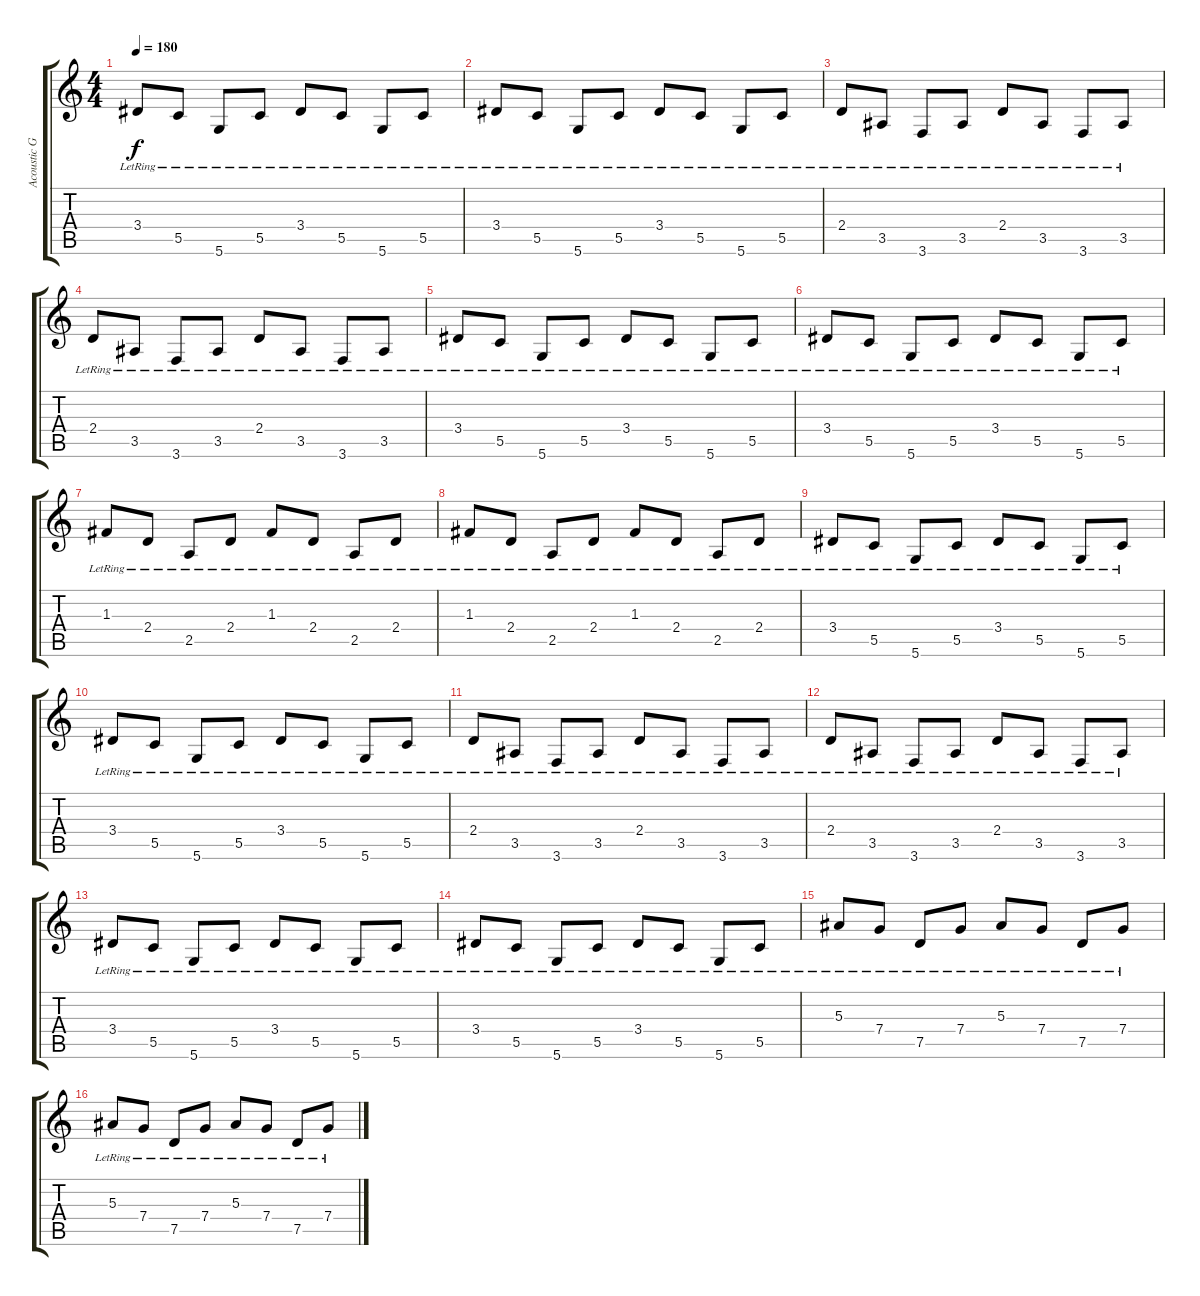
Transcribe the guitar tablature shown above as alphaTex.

\track ("Acoustic Guitar I" "Acoustic G") {instrument acousticguitarsteel}
\staff {score tabs}
\tuning (D4 A3 F3 C3 G2 D2) {hide}
\ts (4 4)
\tempo 180
\clef g2
\ks c
3.4{lr}.8{dy f} 5.5{lr}.8 5.6{lr}.8 5.5{lr}.8 3.4{lr}.8 5.5{lr}.8 5.6{lr}.8 5.5{lr}.8 |
3.4{lr}.8 5.5{lr}.8 5.6{lr}.8 5.5{lr}.8 3.4{lr}.8 5.5{lr}.8 5.6{lr}.8 5.5{lr}.8 |
2.4{lr}.8 3.5{lr}.8 3.6{lr}.8 3.5{lr}.8 2.4{lr}.8 3.5{lr}.8 3.6{lr}.8 3.5{lr}.8 |
2.4{lr}.8 3.5{lr}.8 3.6{lr}.8 3.5{lr}.8 2.4{lr}.8 3.5{lr}.8 3.6{lr}.8 3.5{lr}.8 |
3.4{lr}.8 5.5{lr}.8 5.6{lr}.8 5.5{lr}.8 3.4{lr}.8 5.5{lr}.8 5.6{lr}.8 5.5{lr}.8 |
3.4{lr}.8 5.5{lr}.8 5.6{lr}.8 5.5{lr}.8 3.4{lr}.8 5.5{lr}.8 5.6{lr}.8 5.5{lr}.8 |
1.3{lr}.8 2.4{lr}.8 2.5{lr}.8 2.4{lr}.8 1.3{lr}.8 2.4{lr}.8 2.5{lr}.8 2.4{lr}.8 |
1.3{lr}.8 2.4{lr}.8 2.5{lr}.8 2.4{lr}.8 1.3{lr}.8 2.4{lr}.8 2.5{lr}.8 2.4{lr}.8 |
3.4{lr}.8 5.5{lr}.8 5.6{lr}.8 5.5{lr}.8 3.4{lr}.8 5.5{lr}.8 5.6{lr}.8 5.5{lr}.8 |
3.4{lr}.8 5.5{lr}.8 5.6{lr}.8 5.5{lr}.8 3.4{lr}.8 5.5{lr}.8 5.6{lr}.8 5.5{lr}.8 |
2.4{lr}.8 3.5{lr}.8 3.6{lr}.8 3.5{lr}.8 2.4{lr}.8 3.5{lr}.8 3.6{lr}.8 3.5{lr}.8 |
2.4{lr}.8 3.5{lr}.8 3.6{lr}.8 3.5{lr}.8 2.4{lr}.8 3.5{lr}.8 3.6{lr}.8 3.5{lr}.8 |
3.4{lr}.8 5.5{lr}.8 5.6{lr}.8 5.5{lr}.8 3.4{lr}.8 5.5{lr}.8 5.6{lr}.8 5.5{lr}.8 |
3.4{lr}.8 5.5{lr}.8 5.6{lr}.8 5.5{lr}.8 3.4{lr}.8 5.5{lr}.8 5.6{lr}.8 5.5{lr}.8 |
5.3{lr}.8 7.4{lr}.8 7.5{lr}.8 7.4{lr}.8 5.3{lr}.8 7.4{lr}.8 7.5{lr}.8 7.4{lr}.8 |
5.3{lr}.8 7.4{lr}.8 7.5{lr}.8 7.4{lr}.8 5.3{lr}.8 7.4{lr}.8 7.5{lr}.8 7.4{lr}.8
